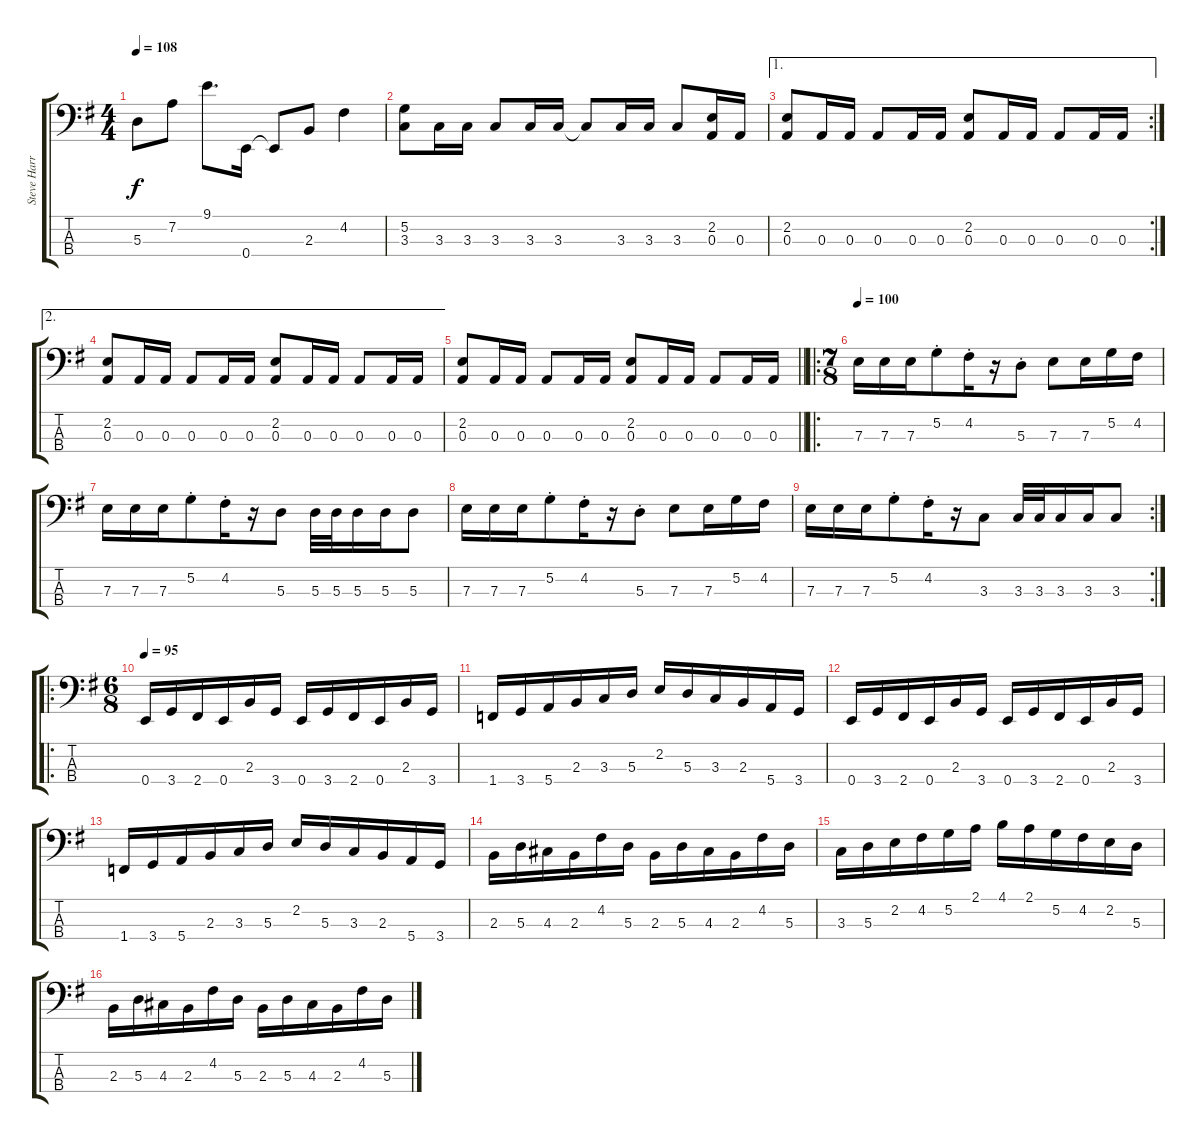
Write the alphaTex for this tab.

\track ("Steve Harris" "Steve Harr") {instrument electricbassfinger}
\staff {score tabs}
\tuning (G2 D2 A1 E1) {hide}
\ts (4 4)
\tempo 108
\clef f4
\ks g
5.3.8{dy f} 7.2.8 9.1.8{d} 0.4.16 0.4{t}.8 2.3.8 4.2.4 |
(5.2 3.3).8 3.3.16 3.3.16 3.3.8 3.3.16 3.3.16 3.3{t}.8 3.3.16 3.3.16 3.3.8 (2.2 0.3).16 0.3.16 |
\ae 1
\rc 2
(2.2 0.3).8 0.3.16 0.3.16 0.3.8 0.3.16 0.3.16 (2.2 0.3).8 0.3.16 0.3.16 0.3.8 0.3.16 0.3.16 |
\ae 2
(2.2 0.3).8 0.3.16 0.3.16 0.3.8 0.3.16 0.3.16 (2.2 0.3).8 0.3.16 0.3.16 0.3.8 0.3.16 0.3.16 |
\barLineRight lightlight
(2.2 0.3).8 0.3.16 0.3.16 0.3.8 0.3.16 0.3.16 (2.2 0.3).8 0.3.16 0.3.16 0.3.8 0.3.16 0.3.16 |
\ro
\ts (7 8)
\tempo 100
7.3.16 7.3.16 7.3.16 5.2{st}.8 4.2{st}.16 r.16 5.3{st}.8 7.3.8 7.3.16 5.2.16 4.2.16 |
7.3.16 7.3.16 7.3.16 5.2{st}.8 4.2{st}.16 r.16 5.3.8 5.3.32 5.3.32 5.3.16 5.3.16 5.3.8 |
7.3.16 7.3.16 7.3.16 5.2{st}.8 4.2{st}.16 r.16 5.3{st}.8 7.3.8 7.3.16 5.2.16 4.2.16 |
\rc 2
7.3.16 7.3.16 7.3.16 5.2{st}.8 4.2{st}.16 r.16 3.3.8 3.3.32 3.3.32 3.3.16 3.3.16 3.3.8 |
\ro
\ts (6 8)
\tempo 95
0.4.16 3.4.16 2.4.16 0.4.16 2.3.16 3.4.16 0.4.16 3.4.16 2.4.16 0.4.16 2.3.16 3.4.16 |
1.4.16 3.4.16 5.4.16 2.3.16 3.3.16 5.3.16 2.2.16 5.3.16 3.3.16 2.3.16 5.4.16 3.4.16 |
0.4.16 3.4.16 2.4.16 0.4.16 2.3.16 3.4.16 0.4.16 3.4.16 2.4.16 0.4.16 2.3.16 3.4.16 |
1.4.16 3.4.16 5.4.16 2.3.16 3.3.16 5.3.16 2.2.16 5.3.16 3.3.16 2.3.16 5.4.16 3.4.16 |
2.3.16 5.3.16 4.3.16 2.3.16 4.2.16 5.3.16 2.3.16 5.3.16 4.3.16 2.3.16 4.2.16 5.3.16 |
3.3.16 5.3.16 2.2.16 4.2.16 5.2.16 2.1.16 4.1.16 2.1.16 5.2.16 4.2.16 2.2.16 5.3.16 |
2.3.16 5.3.16 4.3.16 2.3.16 4.2.16 5.3.16 2.3.16 5.3.16 4.3.16 2.3.16 4.2.16 5.3.16
